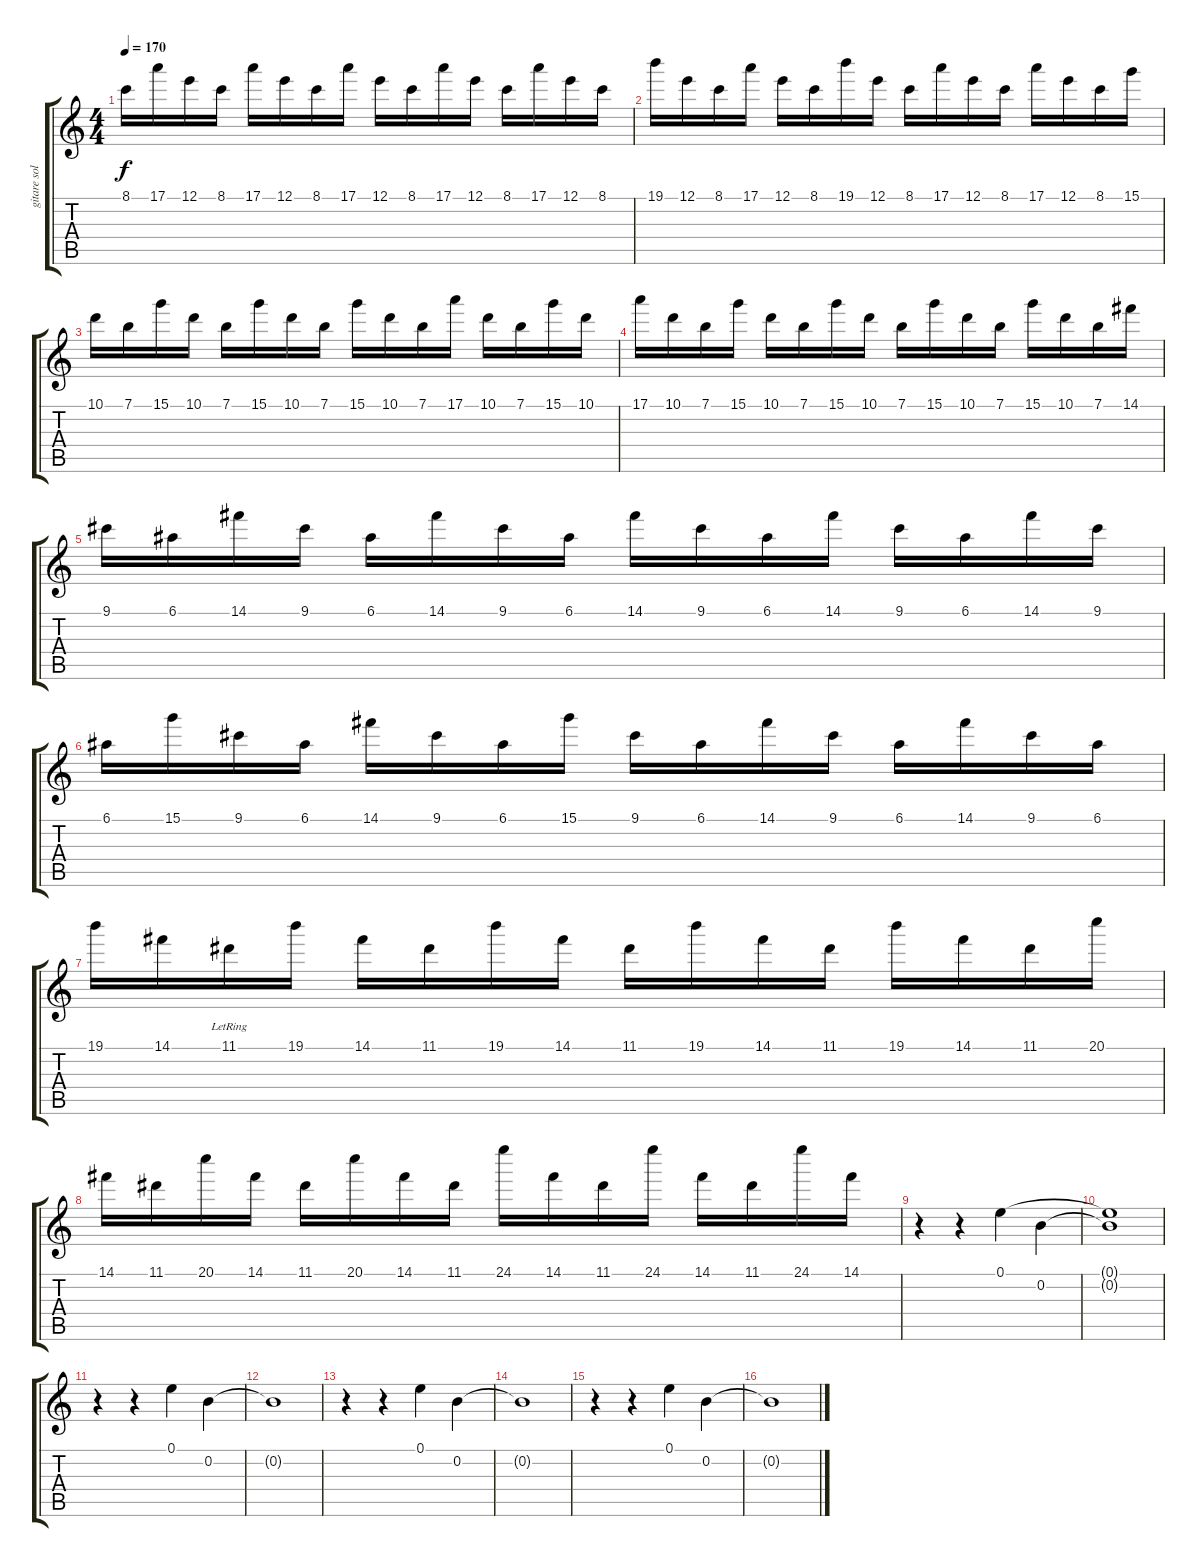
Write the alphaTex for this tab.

\track ("gitare solo" "gitare sol") {instrument distortionguitar}
\staff {score tabs}
\tuning (E4 B3 G3 D3 A2 E2) {hide}
\ts (4 4)
\tempo 170
\clef g2
\ks c
8.1.16{dy f} 17.1.16 12.1.16 8.1.16 17.1.16 12.1.16 8.1.16 17.1.16 12.1.16 8.1.16 17.1.16 12.1.16 8.1.16 17.1.16 12.1.16 8.1.16 |
19.1.16 12.1.16 8.1.16 17.1.16 12.1.16 8.1.16 19.1.16 12.1.16 8.1.16 17.1.16 12.1.16 8.1.16 17.1.16 12.1.16 8.1.16 15.1.16 |
10.1.16 7.1.16 15.1.16 10.1.16 7.1.16 15.1.16 10.1.16 7.1.16 15.1.16 10.1.16 7.1.16 17.1.16 10.1.16 7.1.16 15.1.16 10.1.16 |
17.1.16 10.1.16 7.1.16 15.1.16 10.1.16 7.1.16 15.1.16 10.1.16 7.1.16 15.1.16 10.1.16 7.1.16 15.1.16 10.1.16 7.1.16 14.1.16 |
9.1.16 6.1.16 14.1.16 9.1.16 6.1.16 14.1.16 9.1.16 6.1.16 14.1.16 9.1.16 6.1.16 14.1.16 9.1.16 6.1.16 14.1.16 9.1.16 |
6.1.16 15.1.16 9.1.16 6.1.16 14.1.16 9.1.16 6.1.16 15.1.16 9.1.16 6.1.16 14.1.16 9.1.16 6.1.16 14.1.16 9.1.16 6.1.16 |
19.1.16 14.1.16 11.1{lr}.16 19.1.16 14.1.16 11.1.16 19.1.16 14.1.16 11.1.16 19.1.16 14.1.16 11.1.16 19.1.16 14.1.16 11.1.16 20.1.16 |
14.1.16 11.1.16 20.1.16 14.1.16 11.1.16 20.1.16 14.1.16 11.1.16 24.1.16 14.1.16 11.1.16 24.1.16 14.1.16 11.1.16 24.1.16 14.1.16 |
r.4 r.4 0.1.4 0.2.4 |
(0.1{t} 0.2{t}).1 |
r.4 r.4 0.1.4 0.2.4 |
0.2{t}.1 |
r.4 r.4 0.1.4 0.2.4 |
0.2{t}.1 |
r.4 r.4 0.1.4 0.2.4 |
0.2{t}.1
